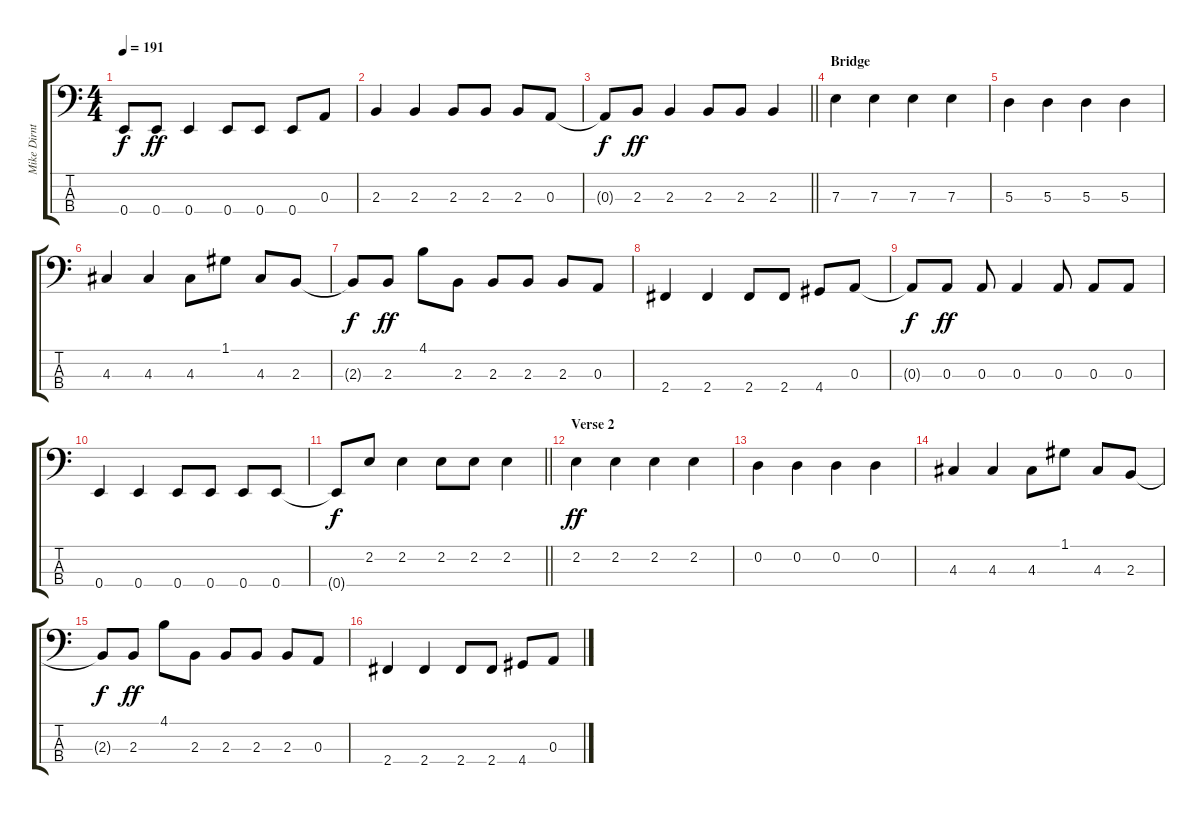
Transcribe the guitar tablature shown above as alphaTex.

\track ("Mike Dirnt (Bass)" "Mike Dirnt") {instrument electricbasspick}
\staff {score tabs}
\tuning (G2 D2 A1 E1) {hide}
\ts (4 4)
\tempo 191
\clef f4
\ks c
0.4{t}.8{dy f} 0.4.8{dy ff} 0.4.4 0.4.8 0.4.8 0.4.8 0.3.8 |
2.3.4 2.3.4 2.3.8 2.3.8 2.3.8 0.3.8 |
\barLineRight lightlight
0.3{t}.8{dy f} 2.3.8{dy ff} 2.3.4 2.3.8 2.3.8 2.3.4 |
\section ("" "Bridge")
7.3.4 7.3.4 7.3.4 7.3.4 |
5.3.4 5.3.4 5.3.4 5.3.4 |
4.3.4 4.3.4 4.3.8 1.1.8 4.3.8 2.3.8 |
2.3{t}.8{dy f} 2.3.8{dy ff} 4.1.8 2.3.8 2.3.8 2.3.8 2.3.8 0.3.8 |
2.4.4 2.4.4 2.4.8 2.4.8 4.4.8 0.3.8 |
0.3{t}.8{dy f} 0.3.8{dy ff} 0.3.8 0.3.4 0.3.8 0.3.8 0.3.8 |
0.4.4 0.4.4 0.4.8 0.4.8 0.4.8 0.4.8 |
\barLineRight lightlight
0.4{t}.8{dy f} 2.2.8 2.2.4 2.2.8 2.2.8 2.2.4 |
\section ("" "Verse 2")
2.2.4{dy ff} 2.2.4 2.2.4 2.2.4 |
0.2.4 0.2.4 0.2.4 0.2.4 |
4.3.4 4.3.4 4.3.8 1.1.8 4.3.8 2.3.8 |
2.3{t}.8{dy f} 2.3.8{dy ff} 4.1.8 2.3.8 2.3.8 2.3.8 2.3.8 0.3.8 |
2.4.4 2.4.4 2.4.8 2.4.8 4.4.8 0.3.8
